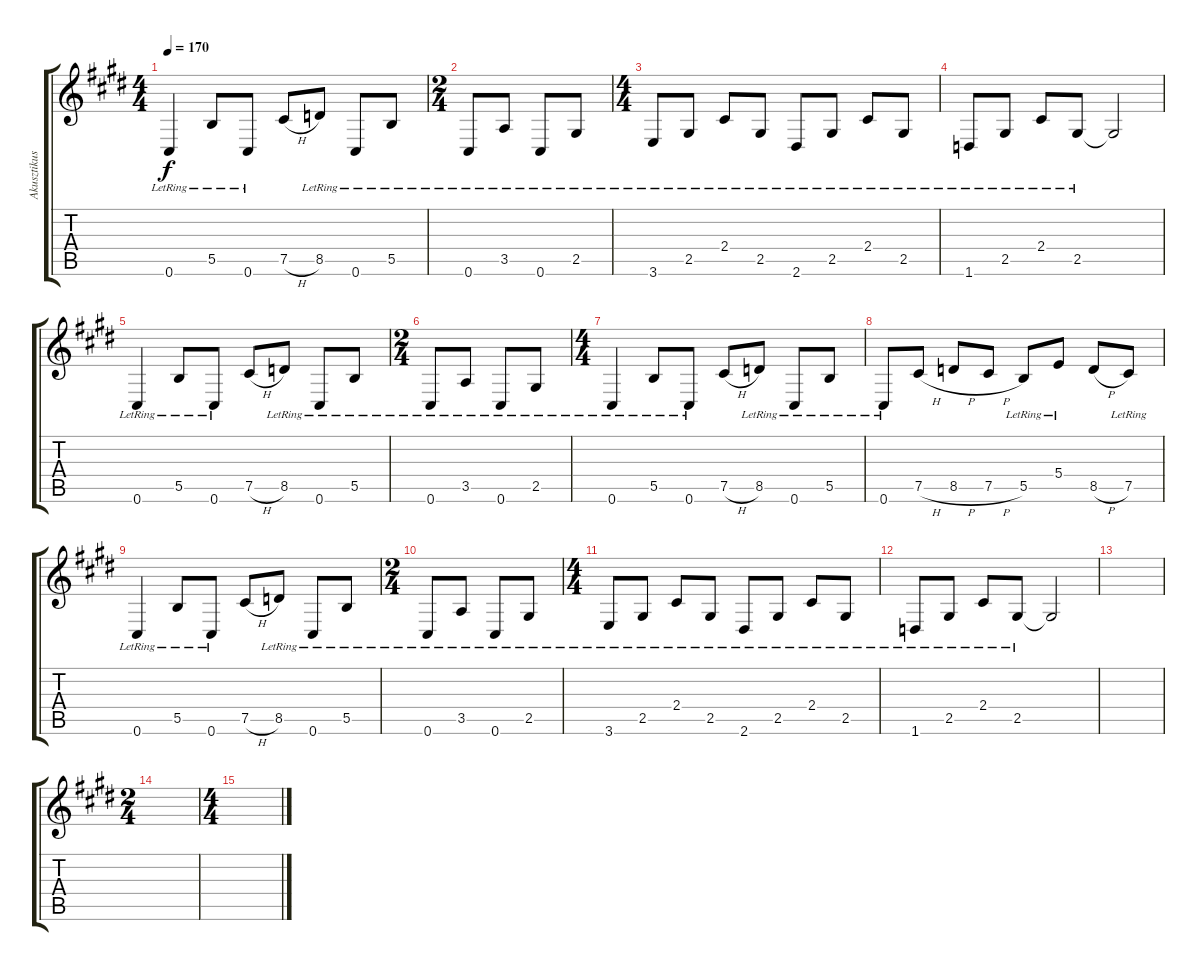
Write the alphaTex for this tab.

\track ("Akusztikus Gitár" "Akusztikus") {instrument acousticguitarsteel}
\staff {score tabs}
\tuning (Db4 Ab3 E3 B2 Gb2 Db2) {hide}
\ts (4 4)
\tempo 170
\clef g2
\ks c#minor
0.6{lr}.4{dy f} 5.5{lr}.8 0.6{lr}.8 7.5{h}.8 8.5{lr}.8 0.6{lr}.8 5.5{lr}.8 |
\ts (2 4)
0.6{lr}.8 3.5{lr}.8 0.6{lr}.8 2.5{lr}.8 |
\ts (4 4)
3.6{lr}.8 2.5{lr}.8 2.4{lr}.8 2.5{lr}.8 2.6{lr}.8 2.5{lr}.8 2.4{lr}.8 2.5{lr}.8 |
1.6{lr}.8 2.5{lr}.8 2.4{lr}.8 2.5{lr}.8 2.5{t}.2 |
0.6{lr}.4 5.5{lr}.8 0.6{lr}.8 7.5{h}.8 8.5{lr}.8 0.6{lr}.8 5.5{lr}.8 |
\ts (2 4)
0.6{lr}.8 3.5{lr}.8 0.6{lr}.8 2.5{lr}.8 |
\ts (4 4)
0.6{lr}.4 5.5{lr}.8 0.6{lr}.8 7.5{h}.8 8.5{lr}.8 0.6{lr}.8 5.5{lr}.8 |
0.6{lr}.8 7.5{h}.8 8.5{h}.8 7.5{h}.8 5.5{lr}.8 5.4{lr}.8 8.5{h}.8 7.5{lr}.8 |
0.6{lr}.4 5.5{lr}.8 0.6{lr}.8 7.5{h}.8 8.5{lr}.8 0.6{lr}.8 5.5{lr}.8 |
\ts (2 4)
0.6{lr}.8 3.5{lr}.8 0.6{lr}.8 2.5{lr}.8 |
\ts (4 4)
3.6{lr}.8 2.5{lr}.8 2.4{lr}.8 2.5{lr}.8 2.6{lr}.8 2.5{lr}.8 2.4{lr}.8 2.5{lr}.8 |
1.6{lr}.8 2.5{lr}.8 2.4{lr}.8 2.5{lr}.8 2.5{t}.2 |
|
\ts (2 4)
|
\ts (4 4)
